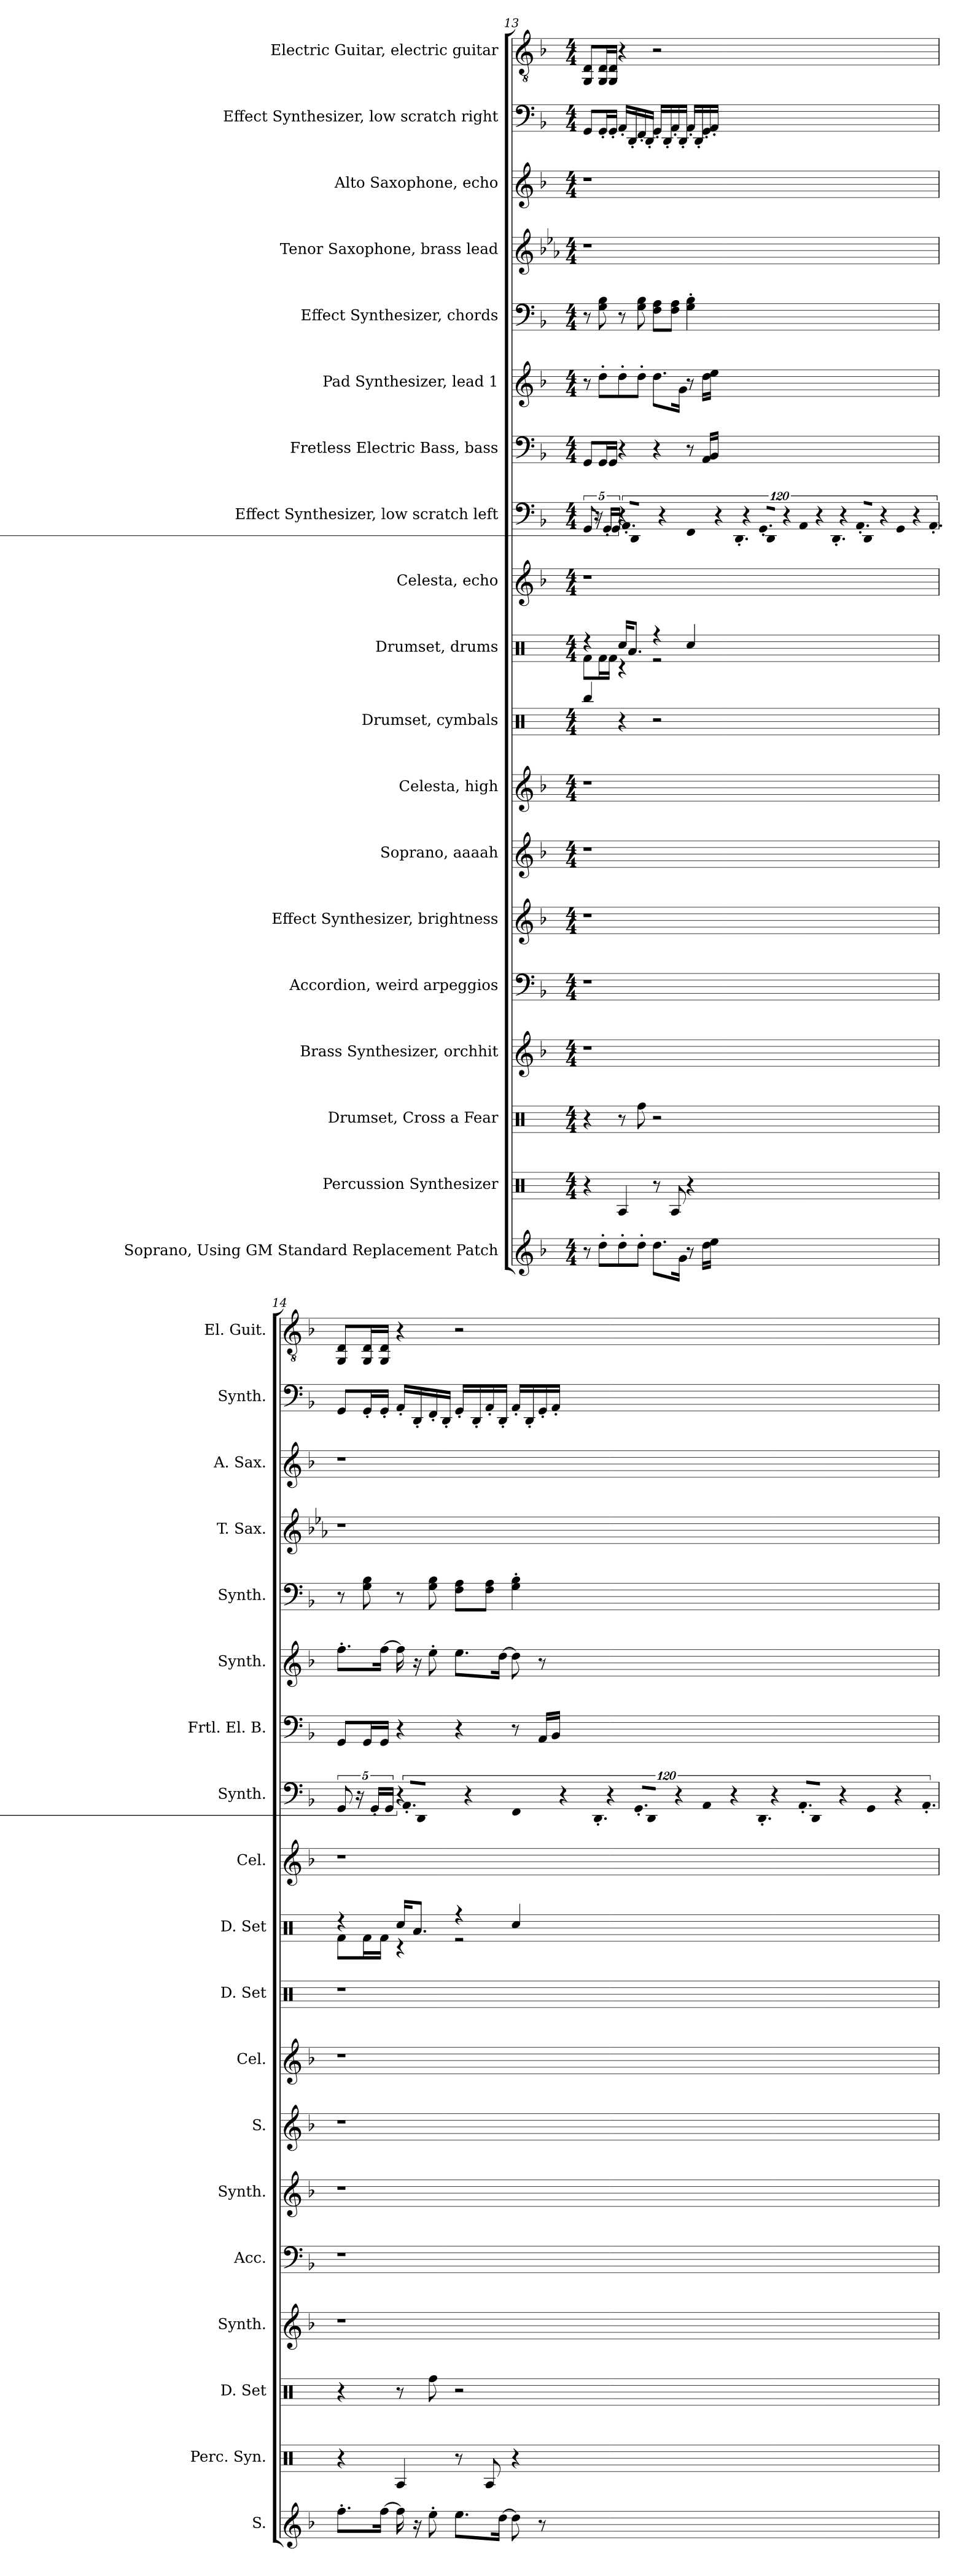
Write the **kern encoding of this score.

**kern	**kern	**kern	**kern	**kern	**kern	**kern	**kern	**kern	**kern	**kern	**kern	**kern	**kern	**kern	**kern	**kern	**kern	**kern
*part19	*part18	*part17	*part16	*part15	*part14	*part13	*part12	*part11	*part10	*part9	*part8	*part7	*part6	*part5	*part4	*part3	*part2	*part1
*staff19	*staff18	*staff17	*staff16	*staff15	*staff14	*staff13	*staff12	*staff11	*staff10	*staff9	*staff8	*staff7	*staff6	*staff5	*staff4	*staff3	*staff2	*staff1
*I"Soprano, Using GM Standard Replacement Patch	*I"Percussion Synthesizer	*I"Drumset, Cross a Fear	*I"Brass Synthesizer, orchhit	*I"Accordion, weird arpeggios	*I"Effect Synthesizer, brightness	*I"Soprano, aaaah	*I"Celesta, high	*I"Drumset, cymbals	*I"Drumset, drums	*I"Celesta, echo	*I"Effect Synthesizer, low scratch left	*I"Fretless Electric Bass, bass	*I"Pad Synthesizer, lead 1	*I"Effect Synthesizer, chords	*I"Tenor Saxophone, brass lead	*I"Alto Saxophone, echo	*I"Effect Synthesizer, low scratch right	*I"Electric Guitar, electric guitar
*I'S.	*I'Perc. Syn.	*I'D. Set	*I'Synth.	*I'Acc.	*I'Synth.	*I'S.	*I'Cel.	*I'D. Set	*I'D. Set	*I'Cel.	*I'Synth.	*I'Frtl. El. B.	*I'Synth.	*I'Synth.	*I'T. Sax.	*I'A. Sax.	*I'Synth.	*I'El. Guit.
!!LO:PB:g=z
*clefG2	*clefX	*clefX	*clefG2	*clefF4	*clefG2	*clefG2	*clefG2	*clefX	*clefX	*clefG2	*clefF4	*clefF4	*clefG2	*clefF4	*clefG2	*clefG2	*clefF4	*clefGv2
*	*	*	*	*	*	*	*ITrd-7c-12	*	*	*ITrd-7c-12	*	*ITrd7c12	*	*	*ITrd8c14	*ITrd5c9	*	*
*k[b-]	*k[]	*k[]	*k[b-]	*k[b-]	*k[b-]	*k[b-]	*k[b-]	*k[]	*k[]	*k[b-]	*k[b-]	*k[b-]	*k[b-]	*k[b-]	*k[b-e-a-]	*k[b-e-a-d-]	*k[b-]	*k[b-]
*M4/4	*M4/4	*M4/4	*M4/4	*M4/4	*M4/4	*M4/4	*M4/4	*M4/4	*M4/4	*M4/4	*M4/4	*M4/4	*M4/4	*M4/4	*M4/4	*M4/4	*M4/4	*M4/4
=13	=13	=13	=13	=13	=13	=13	=13	=13	=13	=13	=13	=13	=13	=13	=13	=13	=13	=13
*	*	*	*	*	*	*	*	*	*^	*	*	*	*	*	*	*	*	*
8r	4r	4r	1r	1r	1r	1r	1r	4Rbb/	4r	8Rf\L	1r	10GG/	8GGG/L	8r	8r	1r	1r	8GG/L	8GG/ 8D/L
.	.	.	.	.	.	.	.	.	.	.	.	20r	.	.	.	.	.	.	.
8dd'\L	.	.	.	.	.	.	.	.	.	16Rf\L	.	.	16GGG/L	8dd'\L	8G\ 8B-\	.	.	16GG'/L	16GG/ 16D/L
.	.	.	.	.	.	.	.	.	.	.	.	20GG'/LL	.	.	.	.	.	.	.
.	.	.	.	.	.	.	.	.	.	16Rf\JJ	.	.	16GGG/JJ	.	.	.	.	16GG'/JJ	16GG/ 16D/JJ
.	.	.	.	.	.	.	.	.	.	.	.	20GG/JJ	.	.	.	.	.	.	.
!	!	!	!	!	!	!	!	!	!	!	!	!LO:N:vis=64	!	!	!	!	!	!	!
8dd'\	4RA/	8r	.	.	.	.	.	4r	16Rcc/KL	4r	.	960%17r	4r	8dd'\	8r	.	.	16AA'/LL	4r
!	!	!	!	!	!	!	!	!	!	!	!	!LO:N:vis=32.	!	!	!	!	!	!	!
.	.	.	.	.	.	.	.	.	.	.	.	1920%103AA'/LLL	.	.	.	.	.	.	.
.	.	.	.	.	.	.	.	.	8.Ra/J	.	.	.	.	.	.	.	.	16DD'/	.
!	!	!	!	!	!	!	!	!	!	!	!	!LO:N:vis=32	!	!	!	!	!	!	!
.	.	.	.	.	.	.	.	.	.	.	.	640%23DD/JJJ	.	.	.	.	.	.	.
!	!	!	!	!	!	!	!	!	!	!	!	!LO:N:vis=32	!	!	!	!	!	!	!
.	.	.	.	.	.	.	.	.	.	.	.	640%23r	.	.	.	.	.	.	.
8dd'\J	.	8Rff\	.	.	.	.	.	.	.	.	.	.	.	8dd'\J	8G\ 8B-\	.	.	16FF'/	.
!	!	!	!	!	!	!	!	!	!	!	!	!LO:N:vis=32	!	!	!	!	!	!	!
.	.	.	.	.	.	.	.	.	.	.	.	640%23FF/	.	.	.	.	.	.	.
!	!	!	!	!	!	!	!	!	!	!	!	!LO:N:vis=64	!	!	!	!	!	!	!
.	.	.	.	.	.	.	.	.	.	.	.	960%17r	.	.	.	.	.	.	.
.	.	.	.	.	.	.	.	.	.	.	.	.	.	.	.	.	.	16DD'/JJ	.
!	!	!	!	!	!	!	!	!	!	!	!	!LO:N:vis=32.	!	!	!	!	!	!	!
.	.	.	.	.	.	.	.	.	.	.	.	1920%103DD'/	.	.	.	.	.	.	.
8.dd\L	8r	2r	.	.	.	.	.	2r	4r	2r	.	.	4r	8.dd\L	8F\ 8A\L	.	.	16GG'/LL	2r
!	!	!	!	!	!	!	!	!	!	!	!	!LO:N:vis=64	!	!	!	!	!	!	!
.	.	.	.	.	.	.	.	.	.	.	.	960%17r	.	.	.	.	.	.	.
!	!	!	!	!	!	!	!	!	!	!	!	!LO:N:vis=32.	!	!	!	!	!	!	!
.	.	.	.	.	.	.	.	.	.	.	.	1920%103GG'/LLL	.	.	.	.	.	.	.
.	.	.	.	.	.	.	.	.	.	.	.	.	.	.	.	.	.	16DD'/	.
!	!	!	!	!	!	!	!	!	!	!	!	!LO:N:vis=32	!	!	!	!	!	!	!
.	.	.	.	.	.	.	.	.	.	.	.	640%23DD/JJJ	.	.	.	.	.	.	.
!	!	!	!	!	!	!	!	!	!	!	!	!LO:N:vis=32	!	!	!	!	!	!	!
.	.	.	.	.	.	.	.	.	.	.	.	640%23r	.	.	.	.	.	.	.
.	8RA/	.	.	.	.	.	.	.	.	.	.	.	.	.	8F\ 8A\J	.	.	16AA'/	.
!	!	!	!	!	!	!	!	!	!	!	!	!LO:N:vis=32	!	!	!	!	!	!	!
.	.	.	.	.	.	.	.	.	.	.	.	640%23AA/	.	.	.	.	.	.	.
!	!	!	!	!	!	!	!	!	!	!	!	!LO:N:vis=64	!	!	!	!	!	!	!
.	.	.	.	.	.	.	.	.	.	.	.	960%17r	.	.	.	.	.	.	.
16g\Jk	.	.	.	.	.	.	.	.	.	.	.	.	.	16g\Jk	.	.	.	16DD'/JJ	.
!	!	!	!	!	!	!	!	!	!	!	!	!LO:N:vis=32.	!	!	!	!	!	!	!
.	.	.	.	.	.	.	.	.	.	.	.	1920%103DD'/	.	.	.	.	.	.	.
8r	4r	.	.	.	.	.	.	.	4Rcc/	.	.	.	8r	8r	4G\' 4B-\'	.	.	16AA'/LL	.
!	!	!	!	!	!	!	!	!	!	!	!	!LO:N:vis=64	!	!	!	!	!	!	!
.	.	.	.	.	.	.	.	.	.	.	.	960%17r	.	.	.	.	.	.	.
!	!	!	!	!	!	!	!	!	!	!	!	!LO:N:vis=32.	!	!	!	!	!	!	!
.	.	.	.	.	.	.	.	.	.	.	.	1920%103AA'/LLL	.	.	.	.	.	.	.
.	.	.	.	.	.	.	.	.	.	.	.	.	.	.	.	.	.	16DD'/	.
!	!	!	!	!	!	!	!	!	!	!	!	!LO:N:vis=32	!	!	!	!	!	!	!
.	.	.	.	.	.	.	.	.	.	.	.	640%23DD/JJJ	.	.	.	.	.	.	.
!	!	!	!	!	!	!	!	!	!	!	!	!LO:N:vis=32	!	!	!	!	!	!	!
.	.	.	.	.	.	.	.	.	.	.	.	640%23r	.	.	.	.	.	.	.
16dd\LL	.	.	.	.	.	.	.	.	.	.	.	.	16AAA/LL	16dd\LL	.	.	.	16GG'/	.
!	!	!	!	!	!	!	!	!	!	!	!	!LO:N:vis=32	!	!	!	!	!	!	!
.	.	.	.	.	.	.	.	.	.	.	.	640%23GG/	.	.	.	.	.	.	.
!	!	!	!	!	!	!	!	!	!	!	!	!LO:N:vis=64	!	!	!	!	!	!	!
.	.	.	.	.	.	.	.	.	.	.	.	960%17r	.	.	.	.	.	.	.
16ee\JJ	.	.	.	.	.	.	.	.	.	.	.	.	16BBB-/JJ	16ee\JJ	.	.	.	16AA'/JJ	.
!	!	!	!	!	!	!	!	!	!	!	!	!LO:N:vis=32.	!	!	!	!	!	!	!
.	.	.	.	.	.	.	.	.	.	.	.	1920%103AA'/	.	.	.	.	.	.	.
640ryy	640ryy	640ryy	640ryy	640ryy	640ryy	640ryy	640ryy	640ryy	640ryy	640ryy	640ryy	.	640ryy	640ryy	640ryy	640ryy	640ryy	640ryy	640ryy
!!LO:PB:g=z
=14	=14	=14	=14	=14	=14	=14	=14	=14	=14	=14	=14	=14	=14	=14	=14	=14	=14	=14	=14
8.ff'\L	4r	4r	1r	1r	1r	1r	1r	1r	4r	8Rf\L	1r	10GG/	8GGG/L	8.ff'\L	8r	1r	1r	8GG/L	8GG/ 8D/L
.	.	.	.	.	.	.	.	.	.	.	.	20r	.	.	.	.	.	.	.
.	.	.	.	.	.	.	.	.	.	16Rf\L	.	.	16GGG/L	.	8G\ 8B-\	.	.	16GG'/L	16GG/ 16D/L
.	.	.	.	.	.	.	.	.	.	.	.	20GG'/LL	.	.	.	.	.	.	.
[16ff\Jk	.	.	.	.	.	.	.	.	.	16Rf\JJ	.	.	16GGG/JJ	[16ff\Jk	.	.	.	16GG'/JJ	16GG/ 16D/JJ
.	.	.	.	.	.	.	.	.	.	.	.	20GG/JJ	.	.	.	.	.	.	.
!	!	!	!	!	!	!	!	!	!	!	!	!LO:N:vis=64	!	!	!	!	!	!	!
16ff\]	4RA/	8r	.	.	.	.	.	.	16Rcc/KL	4r	.	960%17r	4r	16ff\]	8r	.	.	16AA'/LL	4r
!	!	!	!	!	!	!	!	!	!	!	!	!LO:N:vis=32.	!	!	!	!	!	!	!
.	.	.	.	.	.	.	.	.	.	.	.	1920%103AA'/LLL	.	.	.	.	.	.	.
16r	.	.	.	.	.	.	.	.	8.Ra/J	.	.	.	.	16r	.	.	.	16DD'/	.
!	!	!	!	!	!	!	!	!	!	!	!	!LO:N:vis=32	!	!	!	!	!	!	!
.	.	.	.	.	.	.	.	.	.	.	.	640%23DD/JJJ	.	.	.	.	.	.	.
!	!	!	!	!	!	!	!	!	!	!	!	!LO:N:vis=32	!	!	!	!	!	!	!
.	.	.	.	.	.	.	.	.	.	.	.	640%23r	.	.	.	.	.	.	.
8ee'\	.	8Rff\	.	.	.	.	.	.	.	.	.	.	.	8ee'\	8G\ 8B-\	.	.	16FF'/	.
!	!	!	!	!	!	!	!	!	!	!	!	!LO:N:vis=32	!	!	!	!	!	!	!
.	.	.	.	.	.	.	.	.	.	.	.	640%23FF/	.	.	.	.	.	.	.
!	!	!	!	!	!	!	!	!	!	!	!	!LO:N:vis=64	!	!	!	!	!	!	!
.	.	.	.	.	.	.	.	.	.	.	.	960%17r	.	.	.	.	.	.	.
.	.	.	.	.	.	.	.	.	.	.	.	.	.	.	.	.	.	16DD'/JJ	.
!	!	!	!	!	!	!	!	!	!	!	!	!LO:N:vis=32.	!	!	!	!	!	!	!
.	.	.	.	.	.	.	.	.	.	.	.	1920%103DD'/	.	.	.	.	.	.	.
8.ee\L	8r	2r	.	.	.	.	.	.	4r	2r	.	.	4r	8.ee\L	8F\ 8A\L	.	.	16GG'/LL	2r
!	!	!	!	!	!	!	!	!	!	!	!	!LO:N:vis=64	!	!	!	!	!	!	!
.	.	.	.	.	.	.	.	.	.	.	.	960%17r	.	.	.	.	.	.	.
!	!	!	!	!	!	!	!	!	!	!	!	!LO:N:vis=32.	!	!	!	!	!	!	!
.	.	.	.	.	.	.	.	.	.	.	.	1920%103GG'/LLL	.	.	.	.	.	.	.
.	.	.	.	.	.	.	.	.	.	.	.	.	.	.	.	.	.	16DD'/	.
!	!	!	!	!	!	!	!	!	!	!	!	!LO:N:vis=32	!	!	!	!	!	!	!
.	.	.	.	.	.	.	.	.	.	.	.	640%23DD/JJJ	.	.	.	.	.	.	.
!	!	!	!	!	!	!	!	!	!	!	!	!LO:N:vis=32	!	!	!	!	!	!	!
.	.	.	.	.	.	.	.	.	.	.	.	640%23r	.	.	.	.	.	.	.
.	8RA/	.	.	.	.	.	.	.	.	.	.	.	.	.	8F\ 8A\J	.	.	16AA'/	.
!	!	!	!	!	!	!	!	!	!	!	!	!LO:N:vis=32	!	!	!	!	!	!	!
.	.	.	.	.	.	.	.	.	.	.	.	640%23AA/	.	.	.	.	.	.	.
!	!	!	!	!	!	!	!	!	!	!	!	!LO:N:vis=64	!	!	!	!	!	!	!
.	.	.	.	.	.	.	.	.	.	.	.	960%17r	.	.	.	.	.	.	.
[16dd\Jk	.	.	.	.	.	.	.	.	.	.	.	.	.	[16dd\Jk	.	.	.	16DD'/JJ	.
!	!	!	!	!	!	!	!	!	!	!	!	!LO:N:vis=32.	!	!	!	!	!	!	!
.	.	.	.	.	.	.	.	.	.	.	.	1920%103DD'/	.	.	.	.	.	.	.
8dd\]	4r	.	.	.	.	.	.	.	4Rcc/	.	.	.	8r	8dd\]	4G\' 4B-\'	.	.	16AA'/LL	.
!	!	!	!	!	!	!	!	!	!	!	!	!LO:N:vis=64	!	!	!	!	!	!	!
.	.	.	.	.	.	.	.	.	.	.	.	960%17r	.	.	.	.	.	.	.
!	!	!	!	!	!	!	!	!	!	!	!	!LO:N:vis=32.	!	!	!	!	!	!	!
.	.	.	.	.	.	.	.	.	.	.	.	1920%103AA'/LLL	.	.	.	.	.	.	.
.	.	.	.	.	.	.	.	.	.	.	.	.	.	.	.	.	.	16DD'/	.
!	!	!	!	!	!	!	!	!	!	!	!	!LO:N:vis=32	!	!	!	!	!	!	!
.	.	.	.	.	.	.	.	.	.	.	.	640%23DD/JJJ	.	.	.	.	.	.	.
!	!	!	!	!	!	!	!	!	!	!	!	!LO:N:vis=32	!	!	!	!	!	!	!
.	.	.	.	.	.	.	.	.	.	.	.	640%23r	.	.	.	.	.	.	.
8r	.	.	.	.	.	.	.	.	.	.	.	.	16AAA/LL	8r	.	.	.	16GG'/	.
!	!	!	!	!	!	!	!	!	!	!	!	!LO:N:vis=32	!	!	!	!	!	!	!
.	.	.	.	.	.	.	.	.	.	.	.	640%23GG/	.	.	.	.	.	.	.
!	!	!	!	!	!	!	!	!	!	!	!	!LO:N:vis=64	!	!	!	!	!	!	!
.	.	.	.	.	.	.	.	.	.	.	.	960%17r	.	.	.	.	.	.	.
.	.	.	.	.	.	.	.	.	.	.	.	.	16BBB-/JJ	.	.	.	.	16AA'/JJ	.
!	!	!	!	!	!	!	!	!	!	!	!	!LO:N:vis=32.	!	!	!	!	!	!	!
.	.	.	.	.	.	.	.	.	.	.	.	1920%103AA'/	.	.	.	.	.	.	.
640ryy	640ryy	640ryy	640ryy	640ryy	640ryy	640ryy	640ryy	640ryy	640ryy	640ryy	640ryy	.	640ryy	640ryy	640ryy	640ryy	640ryy	640ryy	640ryy
*	*	*	*	*	*	*	*	*	*v	*v	*	*	*	*	*	*	*	*	*
=	=	=	=	=	=	=	=	=	=	=	=	=	=	=	=	=	=	=
*-	*-	*-	*-	*-	*-	*-	*-	*-	*-	*-	*-	*-	*-	*-	*-	*-	*-	*-
